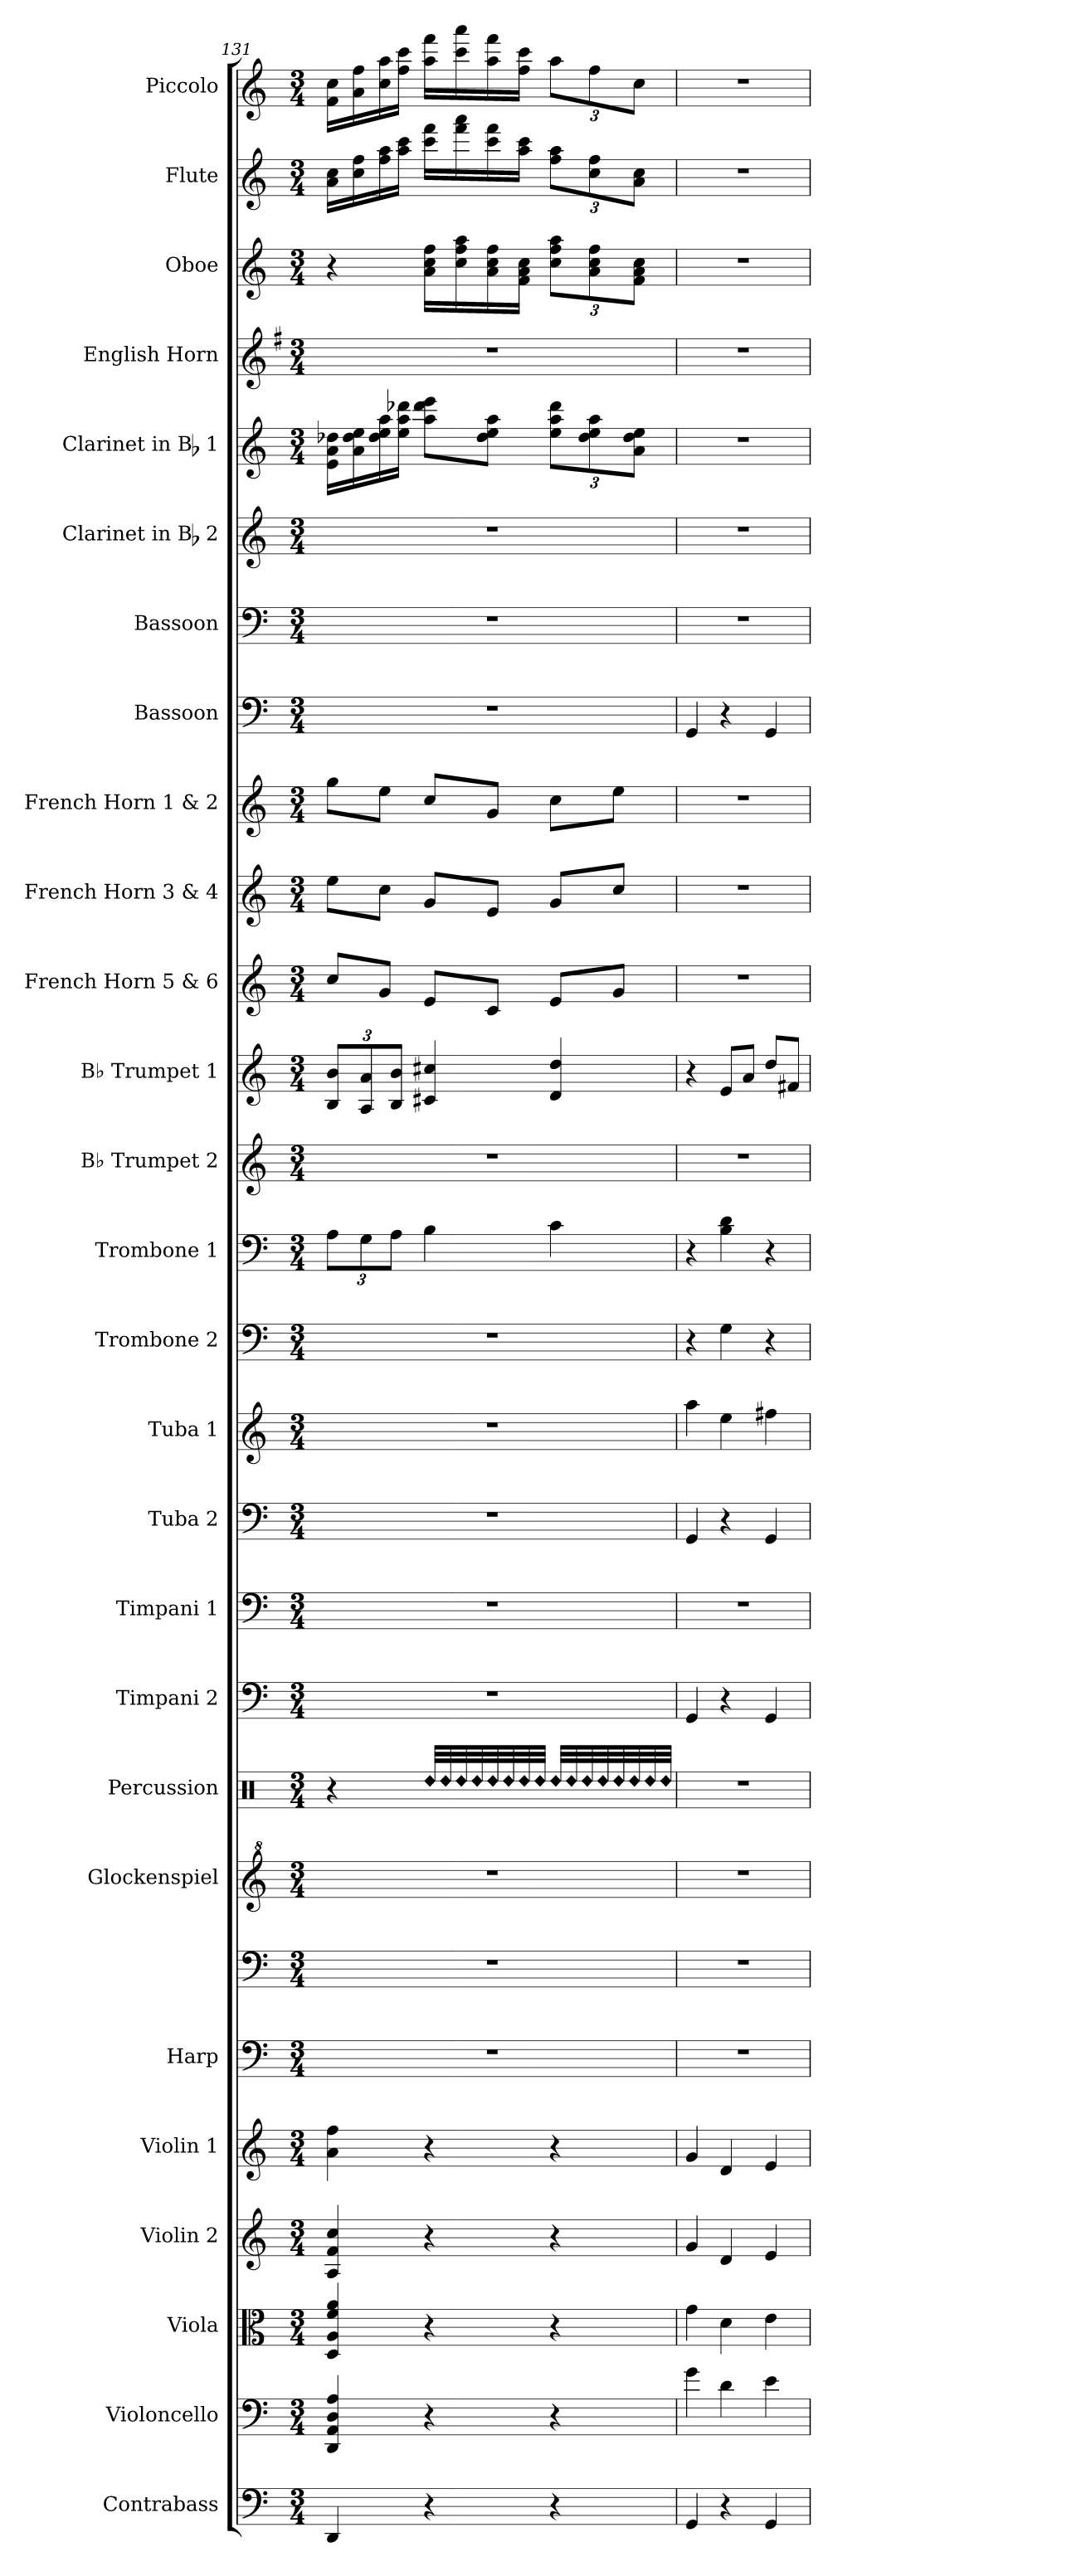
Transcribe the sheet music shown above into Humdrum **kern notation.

**kern	**kern	**kern	**kern	**kern	**kern	**kern	**kern	**kern	**kern	**kern	**kern	**kern	**kern	**kern	**kern	**kern	**kern	**kern	**kern	**kern	**kern	**kern	**kern	**kern	**kern	**kern	**kern
*part27	*part26	*part25	*part24	*part23	*part22	*part22	*part21	*part20	*part19	*part18	*part17	*part16	*part15	*part14	*part13	*part12	*part11	*part10	*part9	*part8	*part7	*part6	*part5	*part4	*part3	*part2	*part1
*staff28	*staff27	*staff26	*staff25	*staff24	*staff23	*staff22	*staff21	*staff20	*staff19	*staff18	*staff17	*staff16	*staff15	*staff14	*staff13	*staff12	*staff11	*staff10	*staff9	*staff8	*staff7	*staff6	*staff5	*staff4	*staff3	*staff2	*staff1
*I"Contrabass	*I"Violoncello	*I"Viola	*I"Violin 2	*I"Violin 1	*I"Harp	*	*I"Glockenspiel	*I"Percussion	*I"Timpani 2	*I"Timpani 1	*I"Tuba 2	*I"Tuba 1	*I"Trombone 2	*I"Trombone 1	*I"B♭ Trumpet 2	*I"B♭ Trumpet 1	*I"French Horn 5 &amp; 6	*I"French Horn 3 &amp; 4	*I"French Horn 1 &amp; 2	*I"Bassoon	*I"Bassoon	*I"Clarinet in Bb 2	*I"Clarinet in Bb 1	*I"English Horn	*I"Oboe	*I"Flute	*I"Piccolo
*I'Cbs.	*I'Vlc.	*I'Vla.	*I'Vln. 2	*I'Vln. 1	*I'Hrp.	*	*I'Glk.	*I'Perc.	*I'Timp. 2	*I'Timp. 1	*I'Tba. 2	*I'Tba. 1	*I'Tbn. 2	*I'Tbn. 1	*I'B♭ Tpt. 2	*I'B♭ Tpt. 1	*I'F Hn. 5 &amp; 6	*I'F Hn. 3 &amp; 4	*I'F Hn. 1 &amp; 2	*I'Bsn.	*I'Bsn.	*	*	*I'Eng Hn.	*I'Ob.	*I'Fl.	*I'Pic.
*clefF4	*clefF4	*clefC3	*clefG2	*clefG2	*clefF4	*clefF4	*clefG^2	*clefX	*clefF4	*clefF4	*clefF4	*clefG2	*clefF4	*clefF4	*clefG2	*clefG2	*clefG2	*clefG2	*clefG2	*clefF4	*clefF4	*clefG2	*clefG2	*clefG2	*clefG2	*clefG2	*clefG2
*	*	*	*	*	*	*	*	*	*	*	*	*	*	*	*ITrd1c2	*ITrd1c2	*ITrd4c7	*ITrd4c7	*ITrd4c7	*	*	*ITrd-5c-8	*ITrd-5c-8	*ITrd4c7	*	*	*
*k[]	*k[]	*k[]	*k[]	*k[]	*k[]	*k[]	*k[]	*k[]	*k[]	*k[]	*k[]	*k[]	*k[]	*k[]	*k[b-e-]	*k[b-e-]	*k[b-]	*k[b-]	*k[b-]	*k[]	*k[]	*k[b-e-a-d-]	*k[b-e-a-d-]	*k[]	*k[]	*k[]	*k[]
*M3/4	*M3/4	*M3/4	*M3/4	*M3/4	*M3/4	*M3/4	*M3/4	*M3/4	*M3/4	*M3/4	*M3/4	*M3/4	*M3/4	*M3/4	*M3/4	*M3/4	*M3/4	*M3/4	*M3/4	*M3/4	*M3/4	*M3/4	*M3/4	*M3/4	*M3/4	*M3/4	*M3/4
*	*	*	*	*	*	*	*	*	*	*	*	*	*	*Xbrackettup	*	*Xbrackettup	*	*	*	*	*	*	*	*	*	*	*
=131	=131	=131	=131	=131	=131	=131	=131	=131	=131	=131	=131	=131	=131	=131	=131	=131	=131	=131	=131	=131	=131	=131	=131	=131	=131	=131	=131
4DD/	4DD/ 4AA/ 4D/ 4A/	4D/ 4A/ 4f/ 4a/	4A/ 4f/ 4cc/	4a\ 4ff\	2.r	2.r	2.r	4r	2.r	2.r	2.r	2.r	2.r	12A\L	2.r	12A/ 12a/L	8f/L	8a\L	8cc\L	2.r	2.r	2.r	16cc\ 16ff\ 16bb--X\LL	2.r	4r	16a\ 16cc\LL	16f\ 16cc\LL
.	.	.	.	.	.	.	.	.	.	.	.	.	.	.	.	.	.	.	.	.	.	.	16ff\ 16bb--\ 16ccc\	.	.	16cc\ 16ff\	16a\ 16ff\
.	.	.	.	.	.	.	.	.	.	.	.	.	.	12G\	.	12G/ 12g/	.	.	.	.	.	.	.	.	.	.	.
.	.	.	.	.	.	.	.	.	.	.	.	.	.	.	.	.	8c/J	8f\J	8a\J	.	.	.	16bb--\ 16ccc\ 16fff\	.	.	16ff\ 16aa\	16cc\ 16aa\
.	.	.	.	.	.	.	.	.	.	.	.	.	.	12A\J	.	12A/ 12a/J	.	.	.	.	.	.	.	.	.	.	.
.	.	.	.	.	.	.	.	.	.	.	.	.	.	.	.	.	.	.	.	.	.	.	16ccc\ 16fff\ 16bbb--X\JJ	.	.	16aa\ 16ccc\JJ	16ff\ 16ccc\JJ
!	!	!	!	!	!	!	!	!LO:N:head=diamond	!	!	!	!	!	!	!	!	!	!	!	!	!	!	!	!	!	!	!
4r	4r	4r	4r	4r	.	.	.	32Rdd/LLL	.	.	.	.	.	4B\	.	4Bn/ 4bn/	8A/L	8c/L	8f/L	.	.	.	8fff\ 8bbb--\ 8cccc\L	.	16a\ 16cc\ 16ff\LL	16ccc\ 16fff\LL	16aa\ 16fff\LL
!	!	!	!	!	!	!	!	!LO:N:head=diamond	!	!	!	!	!	!	!	!	!	!	!	!	!	!	!	!	!	!	!
.	.	.	.	.	.	.	.	32Rdd/	.	.	.	.	.	.	.	.	.	.	.	.	.	.	.	.	.	.	.
!	!	!	!	!	!	!	!	!LO:N:head=diamond	!	!	!	!	!	!	!	!	!	!	!	!	!	!	!	!	!	!	!
.	.	.	.	.	.	.	.	32Rdd/	.	.	.	.	.	.	.	.	.	.	.	.	.	.	.	.	16cc\ 16ff\ 16aa\	16fff\ 16aaa\	16ccc\ 16aaa\
!	!	!	!	!	!	!	!	!LO:N:head=diamond	!	!	!	!	!	!	!	!	!	!	!	!	!	!	!	!	!	!	!
.	.	.	.	.	.	.	.	32Rdd/	.	.	.	.	.	.	.	.	.	.	.	.	.	.	.	.	.	.	.
!	!	!	!	!	!	!	!	!LO:N:head=diamond	!	!	!	!	!	!	!	!	!	!	!	!	!	!	!	!	!	!	!
.	.	.	.	.	.	.	.	32Rdd/	.	.	.	.	.	.	.	.	8F/J	8A/J	8c/J	.	.	.	8bb--\ 8ccc\ 8fff\J	.	16a\ 16cc\ 16ff\	16ccc\ 16fff\	16aa\ 16fff\
!	!	!	!	!	!	!	!	!LO:N:head=diamond	!	!	!	!	!	!	!	!	!	!	!	!	!	!	!	!	!	!	!
.	.	.	.	.	.	.	.	32Rdd/	.	.	.	.	.	.	.	.	.	.	.	.	.	.	.	.	.	.	.
!	!	!	!	!	!	!	!	!LO:N:head=diamond	!	!	!	!	!	!	!	!	!	!	!	!	!	!	!	!	!	!	!
.	.	.	.	.	.	.	.	32Rdd/	.	.	.	.	.	.	.	.	.	.	.	.	.	.	.	.	16f\ 16a\ 16cc\JJ	16aa\ 16ccc\JJ	16ff\ 16ccc\JJ
!	!	!	!	!	!	!	!	!LO:N:head=diamond	!	!	!	!	!	!	!	!	!	!	!	!	!	!	!	!	!	!	!
.	.	.	.	.	.	.	.	32Rdd/JJJ	.	.	.	.	.	.	.	.	.	.	.	.	.	.	.	.	.	.	.
!	!	!	!	!	!	!	!	!LO:N:head=diamond	!	!	!	!	!	!	!	!	!	!	!	!	!	!	!	!	!	!	!
*	*	*	*	*	*	*	*	*	*	*	*	*	*	*	*	*	*	*	*	*	*	*	*Xbrackettup	*	*Xbrackettup	*Xbrackettup	*Xbrackettup
4r	4r	4r	4r	4r	.	.	.	32Rdd/LLL	.	.	.	.	.	4c\	.	4c/ 4cc/	8A/L	8c/L	8f\L	.	.	.	12ccc\ 12fff\ 12bbb--\L	.	12cc\ 12ff\ 12aa\L	12ff\ 12aa\L	12aa\L
!	!	!	!	!	!	!	!	!LO:N:head=diamond	!	!	!	!	!	!	!	!	!	!	!	!	!	!	!	!	!	!	!
.	.	.	.	.	.	.	.	32Rdd/	.	.	.	.	.	.	.	.	.	.	.	.	.	.	.	.	.	.	.
!	!	!	!	!	!	!	!	!LO:N:head=diamond	!	!	!	!	!	!	!	!	!	!	!	!	!	!	!	!	!	!	!
.	.	.	.	.	.	.	.	32Rdd/	.	.	.	.	.	.	.	.	.	.	.	.	.	.	.	.	.	.	.
.	.	.	.	.	.	.	.	.	.	.	.	.	.	.	.	.	.	.	.	.	.	.	12bb--\ 12ccc\ 12fff\	.	12a\ 12cc\ 12ff\	12cc\ 12ff\	12ff\
!	!	!	!	!	!	!	!	!LO:N:head=diamond	!	!	!	!	!	!	!	!	!	!	!	!	!	!	!	!	!	!	!
.	.	.	.	.	.	.	.	32Rdd/	.	.	.	.	.	.	.	.	.	.	.	.	.	.	.	.	.	.	.
!	!	!	!	!	!	!	!	!LO:N:head=diamond	!	!	!	!	!	!	!	!	!	!	!	!	!	!	!	!	!	!	!
.	.	.	.	.	.	.	.	32Rdd/	.	.	.	.	.	.	.	.	8c/J	8f/J	8a\J	.	.	.	.	.	.	.	.
!	!	!	!	!	!	!	!	!LO:N:head=diamond	!	!	!	!	!	!	!	!	!	!	!	!	!	!	!	!	!	!	!
.	.	.	.	.	.	.	.	32Rdd/	.	.	.	.	.	.	.	.	.	.	.	.	.	.	.	.	.	.	.
.	.	.	.	.	.	.	.	.	.	.	.	.	.	.	.	.	.	.	.	.	.	.	12ff\ 12bb--\ 12ccc\J	.	12f\ 12a\ 12cc\J	12a\ 12cc\J	12cc\J
!	!	!	!	!	!	!	!	!LO:N:head=diamond	!	!	!	!	!	!	!	!	!	!	!	!	!	!	!	!	!	!	!
.	.	.	.	.	.	.	.	32Rdd/	.	.	.	.	.	.	.	.	.	.	.	.	.	.	.	.	.	.	.
!	!	!	!	!	!	!	!	!LO:N:head=diamond	!	!	!	!	!	!	!	!	!	!	!	!	!	!	!	!	!	!	!
.	.	.	.	.	.	.	.	32Rdd/JJJ	.	.	.	.	.	.	.	.	.	.	.	.	.	.	.	.	.	.	.
=132	=132	=132	=132	=132	=132	=132	=132	=132	=132	=132	=132	=132	=132	=132	=132	=132	=132	=132	=132	=132	=132	=132	=132	=132	=132	=132	=132
4GG/	4g\	4g\	4g/	4g/	2.r	2.r	2.r	2.r	4GG/	2.r	4GG/	4aa\	4r	4r	2.r	4r	2.r	2.r	2.r	4GG/	2.r	2.r	2.r	2.r	2.r	2.r	2.r
4r	4d\	4d\	4d/	4d/	.	.	.	.	4r	.	4r	4ee\	4G\	4B\ 4d\	.	8d/L	.	.	.	4r	.	.	.	.	.	.	.
.	.	.	.	.	.	.	.	.	.	.	.	.	.	.	.	8g/J	.	.	.	.	.	.	.	.	.	.	.
4GG/	4e\	4e\	4e/	4e/	.	.	.	.	4GG/	.	4GG/	4ff#X\	4r	4r	.	8cc/L	.	.	.	4GG/	.	.	.	.	.	.	.
.	.	.	.	.	.	.	.	.	.	.	.	.	.	.	.	8en/J	.	.	.	.	.	.	.	.	.	.	.
=	=	=	=	=	=	=	=	=	=	=	=	=	=	=	=	=	=	=	=	=	=	=	=	=	=	=	=
*-	*-	*-	*-	*-	*-	*-	*-	*-	*-	*-	*-	*-	*-	*-	*-	*-	*-	*-	*-	*-	*-	*-	*-	*-	*-	*-	*-
